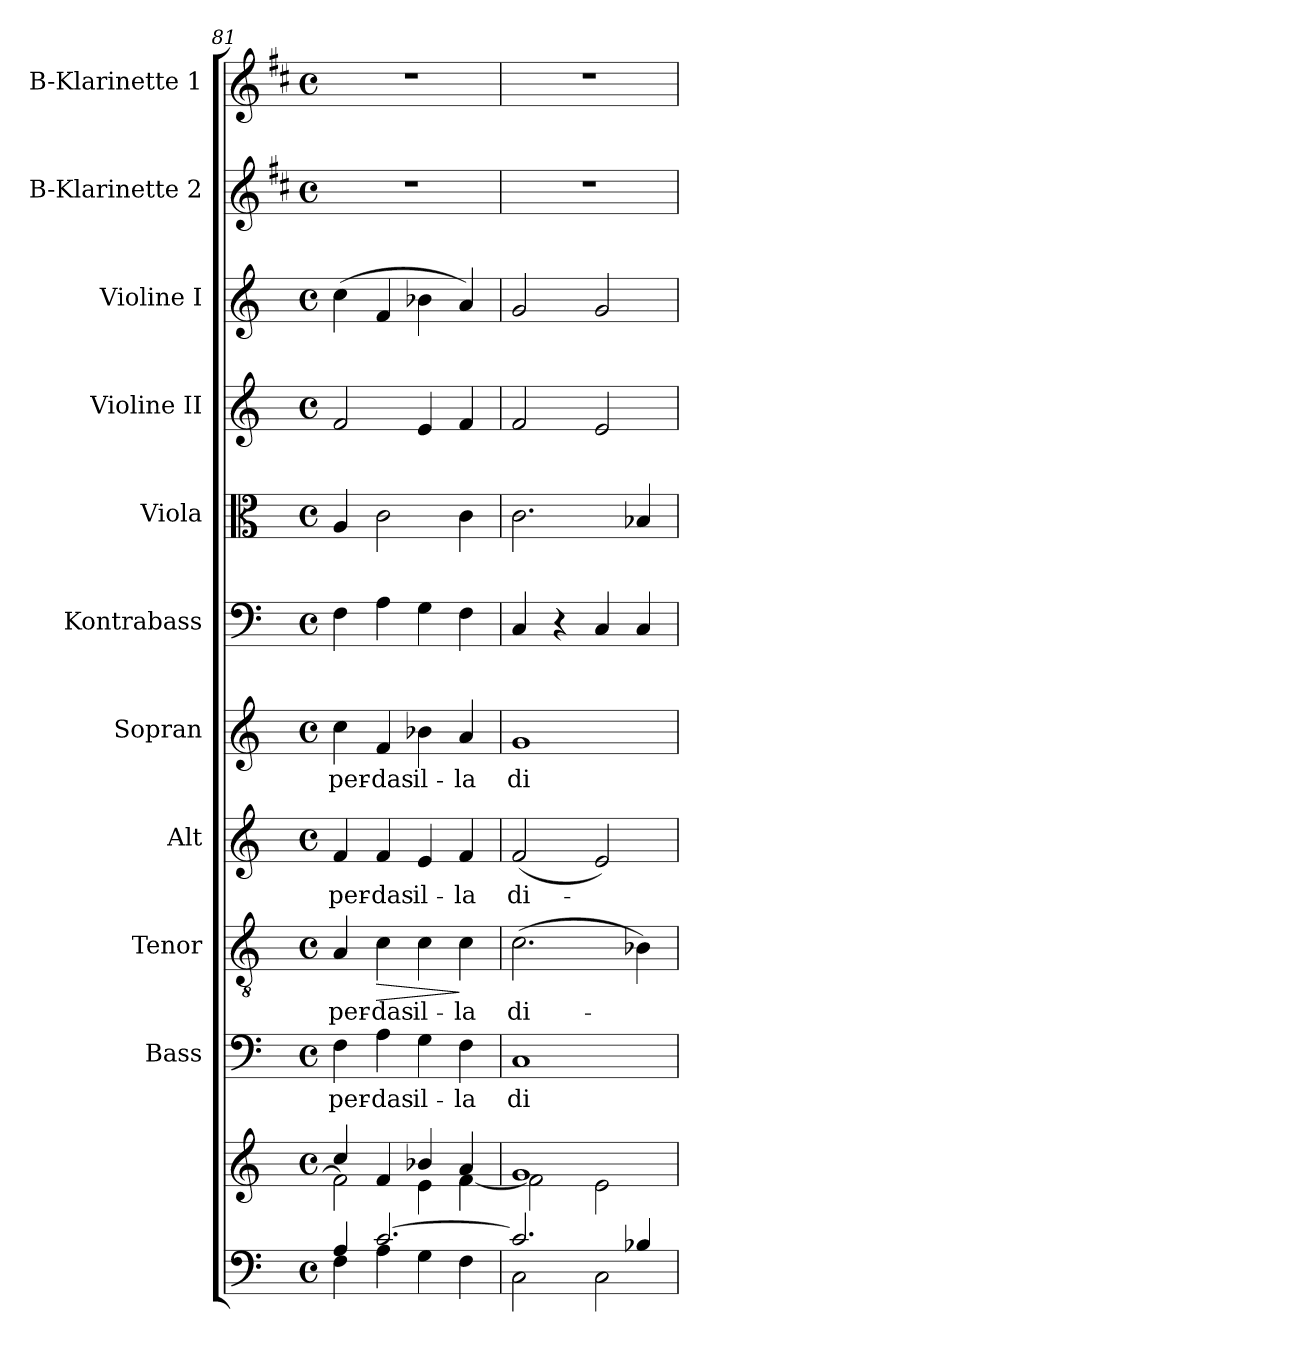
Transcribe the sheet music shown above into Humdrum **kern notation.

**kern	**kern	**kern	**text	**kern	**text	**dynam	**kern	**text	**kern	**text	**kern	**kern	**kern	**kern	**kern	**kern
*part11	*part11	*part10	*part10	*part9	*part9	*part9	*part8	*part8	*part7	*part7	*part6	*part5	*part4	*part3	*part2	*part1
*staff12	*staff11	*staff10	*staff10	*staff9	*staff9	*staff9	*staff8	*staff8	*staff7	*staff7	*staff6	*staff5	*staff4	*staff3	*staff2	*staff1
*	*	*I"Bass	*	*I"Tenor	*	*	*I"Alt	*	*I"Sopran	*	*I"Kontrabass	*I"Viola	*I"Violine II	*I"Violine I	*I"B-Klarinette 2	*I"B-Klarinette 1
*	*	*I'B.	*	*I'T.	*	*	*I'A.	*	*I'S.	*	*I'Kb.	*I'Vla.	*I'Vl. II	*I'Vl. I	*I'B Kl. 2	*I'B Kl. 1
*clefF4	*clefG2	*clefF4	*	*clefGv2	*	*	*clefG2	*	*clefG2	*	*clefF4	*clefC3	*clefG2	*clefG2	*clefG2	*clefG2
*	*	*	*	*	*	*	*	*	*	*	*ITrd7c12	*	*	*	*ITrd1c2	*ITrd1c2
*k[]	*k[]	*k[]	*	*k[]	*	*	*k[]	*	*k[]	*	*k[]	*k[]	*k[]	*k[]	*k[]	*k[]
*C:	*C:	*C:	*	*C:	*	*	*C:	*	*C:	*	*C:	*C:	*C:	*C:	*C:	*C:
*M4/4	*M4/4	*M4/4	*	*M4/4	*	*	*M4/4	*	*M4/4	*	*M4/4	*M4/4	*M4/4	*M4/4	*M4/4	*M4/4
*met(c)	*met(c)	*met(c)	*	*met(c)	*	*	*met(c)	*	*met(c)	*	*met(c)	*met(c)	*met(c)	*met(c)	*met(c)	*met(c)
=81	=81	=81	=81	=81	=81	=81	=81	=81	=81	=81	=81	=81	=81	=81	=81	=81
*^	*^	*	*	*	*	*	*	*	*	*	*	*	*	*	*	*
!	!	!	!	!	!LO:LY:b	!	!LO:LY:b	!	!	!LO:LY:b	!	!LO:LY:b	!	!	!	!	!	!
4A/	4F\	4cc/	2f\]	4F\	per-	4A/	per-	.	4f/	per-	4cc\	per-	4FF\	4A/	2f/	(>4cc\	1r	1r
!	!	!	!	!	!LO:LY:b	!	!LO:LY:b	!LO:HP:b	!	!LO:LY:b	!	!LO:LY:b	!	!	!	!	!	!
[>2.c/	4A\	4f/	.	4A\	-das	4c\	-das	>	4f/	-das	4f/	-das	4AA\	2c\	.	4f/	.	.
!	!	!	!	!	!LO:LY:b	!	!LO:LY:b	!	!	!LO:LY:b	!	!LO:LY:b	!	!	!	!	!	!
.	4G\	4b-X/	4e\	4G\	il-	4c\	il-	.	4e/	il-	4b-X\	il-	4GG\	.	4e/	4b-X\	.	.
!	!	!	!	!	!LO:LY:b	!	!LO:LY:b	!	!	!LO:LY:b	!	!LO:LY:b	!	!	!	!	!	!
.	4F\	4a/	[<4f\	4F\	-la	4c\	-la	]	4f/	-la	4a/	-la	4FF\	4c\	4f/	4a/)	.	.
=82	=82	=82	=82	=82	=82	=82	=82	=82	=82	=82	=82	=82	=82	=82	=82	=82	=82	=82
!	!	!	!	!	!LO:LY:b	!	!LO:LY:b	!	!	!LO:LY:b	!	!LO:LY:b	!	!	!	!	!	!
2.c/]	2C\	1g	2f\]	1C	di-	(>2.c\	di-	.	(<2f/	di-	1g	di-	4CC/	2.c\	2f/	2g/	1r	1r
.	.	.	.	.	.	.	.	.	.	.	.	.	4r	.	.	.	.	.
.	2C\	.	2e\	.	.	.	.	.	2e/)	.	.	.	4CC/	.	2e/	2g/	.	.
4B-X/	.	.	.	.	.	4B-X\)	.	.	.	.	.	.	4CC/	4B-X/	.	.	.	.
*v	*v	*	*	*	*	*	*	*	*	*	*	*	*	*	*	*	*	*
*	*v	*v	*	*	*	*	*	*	*	*	*	*	*	*	*	*	*
=	=	=	=	=	=	=	=	=	=	=	=	=	=	=	=	=
*-	*-	*-	*-	*-	*-	*-	*-	*-	*-	*-	*-	*-	*-	*-	*-	*-
